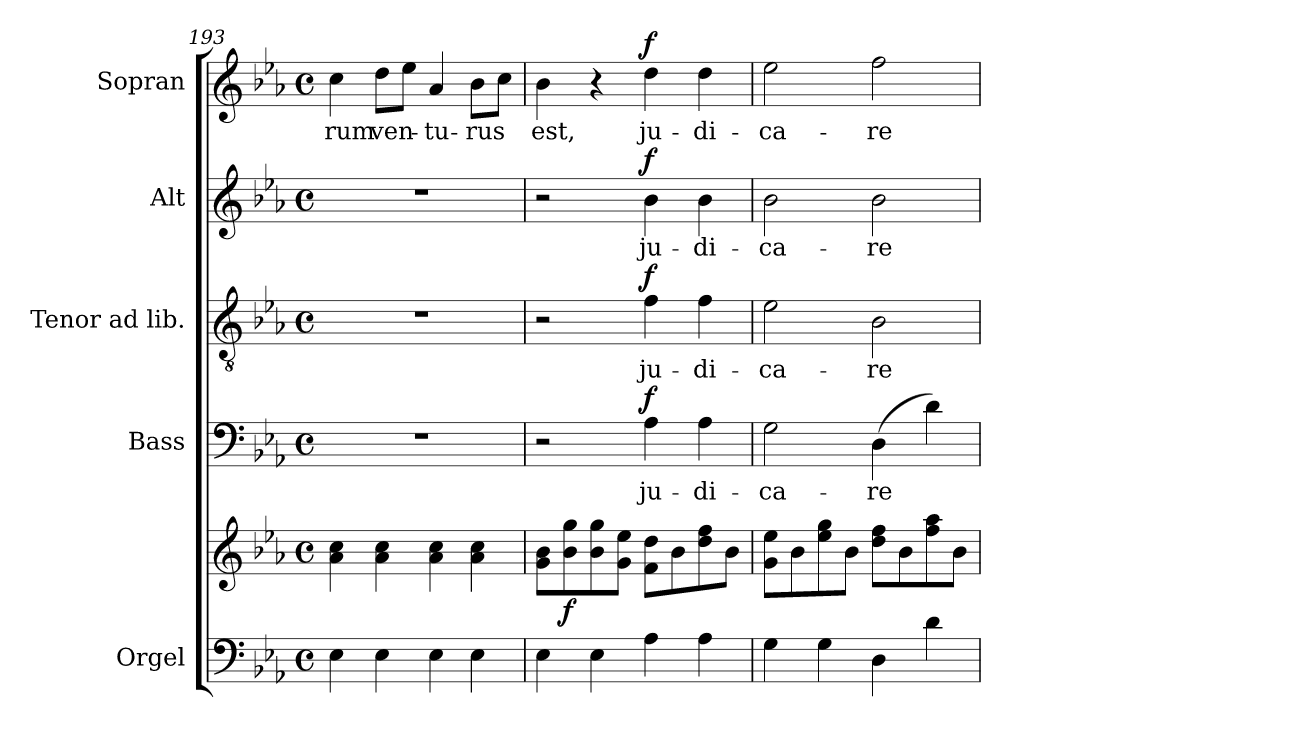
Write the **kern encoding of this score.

**kern	**kern	**dynam	**kern	**text	**dynam	**kern	**text	**dynam	**kern	**text	**dynam	**kern	**text	**dynam
*part5	*part5	*part5	*part4	*part4	*part4	*part3	*part3	*part3	*part2	*part2	*part2	*part1	*part1	*part1
*staff6	*staff5	*staff5/6	*staff4	*staff4	*staff4	*staff3	*staff3	*staff3	*staff2	*staff2	*staff2	*staff1	*staff1	*staff1
*I"Orgel	*	*	*I"Bass	*	*	*I"Tenor ad lib.	*	*	*I"Alt	*	*	*I"Sopran	*	*
*	*	*	*I'B.	*	*	*I'T.	*	*	*I'A.	*	*	*I'S.	*	*
*clefF4	*clefG2	*	*clefF4	*	*	*clefGv2	*	*	*clefG2	*	*	*clefG2	*	*
*k[b-e-a-]	*k[b-e-a-]	*	*k[b-e-a-]	*	*	*k[b-e-a-]	*	*	*k[b-e-a-]	*	*	*k[b-e-a-]	*	*
*E-:	*E-:	*	*E-:	*	*	*E-:	*	*	*E-:	*	*	*E-:	*	*
*M4/4	*M4/4	*	*M4/4	*	*	*M4/4	*	*	*M4/4	*	*	*M4/4	*	*
*met(c)	*met(c)	*	*met(c)	*	*	*met(c)	*	*	*met(c)	*	*	*met(c)	*	*
=193	=193	=193	=193	=193	=193	=193	=193	=193	=193	=193	=193	=193	=193	=193
!	!	!	!	!	!	!	!	!	!	!	!	!	!LO:LY:b	!
4E-\	4a-\ 4cc\	.	1r	.	.	1r	.	.	1r	.	.	4cc\	-rum	.
!	!	!	!	!	!	!	!	!	!	!	!	!	!LO:LY:b	!
4E-\	4a-\ 4cc\	.	.	.	.	.	.	.	.	.	.	8dd\L	ven-	.
.	.	.	.	.	.	.	.	.	.	.	.	8ee-\J	.	.
!	!	!	!	!	!	!	!	!	!	!	!	!	!LO:LY:b	!
4E-\	4a-\ 4cc\	.	.	.	.	.	.	.	.	.	.	4a-/	-tu-	.
!	!	!	!	!	!	!	!	!	!	!	!	!	!LO:LY:b	!
4E-\	4a-\ 4cc\	.	.	.	.	.	.	.	.	.	.	8b-\L	-rus	.
.	.	.	.	.	.	.	.	.	.	.	.	8cc\J	.	.
!!LO:PB:g=z
=194	=194	=194	=194	=194	=194	=194	=194	=194	=194	=194	=194	=194	=194	=194
!	!	!	!	!	!	!	!	!	!	!	!	!	!LO:LY:b	!
4E-\	8g\ 8b-\L	.	2r	.	.	2r	.	.	2r	.	.	4b-\	est,	.
!	!	!LO:DY:b	!	!	!	!	!	!	!	!	!	!	!	!
.	8b-\ 8gg\	f	.	.	.	.	.	.	.	.	.	.	.	.
4E-\	8b-\ 8gg\	.	.	.	.	.	.	.	.	.	.	4r	.	.
.	8g\ 8ee-\J	.	.	.	.	.	.	.	.	.	.	.	.	.
!	!	!	!	!LO:LY:b	!LO:DY:a	!	!LO:LY:b	!LO:DY:a	!	!LO:LY:b	!LO:DY:a	!	!LO:LY:b	!LO:DY:a
4A-\	8f\ 8dd\L	.	4A-\	ju-	f	4f\	ju-	f	4b-\	ju-	f	4dd\	ju-	f
.	8b-\	.	.	.	.	.	.	.	.	.	.	.	.	.
!	!	!	!	!LO:LY:b	!	!	!LO:LY:b	!	!	!LO:LY:b	!	!	!LO:LY:b	!
4A-\	8dd\ 8ff\	.	4A-\	-di-	.	4f\	-di-	.	4b-\	-di-	.	4dd\	-di-	.
.	8b-\J	.	.	.	.	.	.	.	.	.	.	.	.	.
=195	=195	=195	=195	=195	=195	=195	=195	=195	=195	=195	=195	=195	=195	=195
!	!	!	!	!LO:LY:b	!	!	!LO:LY:b	!	!	!LO:LY:b	!	!	!LO:LY:b	!
4G\	8g\ 8ee-\L	.	2G\	-ca-	.	2e-\	-ca-	.	2b-\	-ca-	.	2ee-\	-ca-	.
.	8b-\	.	.	.	.	.	.	.	.	.	.	.	.	.
4G\	8ee-\ 8gg\	.	.	.	.	.	.	.	.	.	.	.	.	.
.	8b-\J	.	.	.	.	.	.	.	.	.	.	.	.	.
!	!	!	!	!LO:LY:b	!	!	!LO:LY:b	!	!	!LO:LY:b	!	!	!LO:LY:b	!
4D\	8dd\ 8ff\L	.	(>4D\	-re	.	2B-\	-re	.	2b-\	-re	.	2ff\	-re	.
.	8b-\	.	.	.	.	.	.	.	.	.	.	.	.	.
4d\	8ff\ 8aa-\	.	4d\)	.	.	.	.	.	.	.	.	.	.	.
.	8b-\J	.	.	.	.	.	.	.	.	.	.	.	.	.
=	=	=	=	=	=	=	=	=	=	=	=	=	=	=
*-	*-	*-	*-	*-	*-	*-	*-	*-	*-	*-	*-	*-	*-	*-
